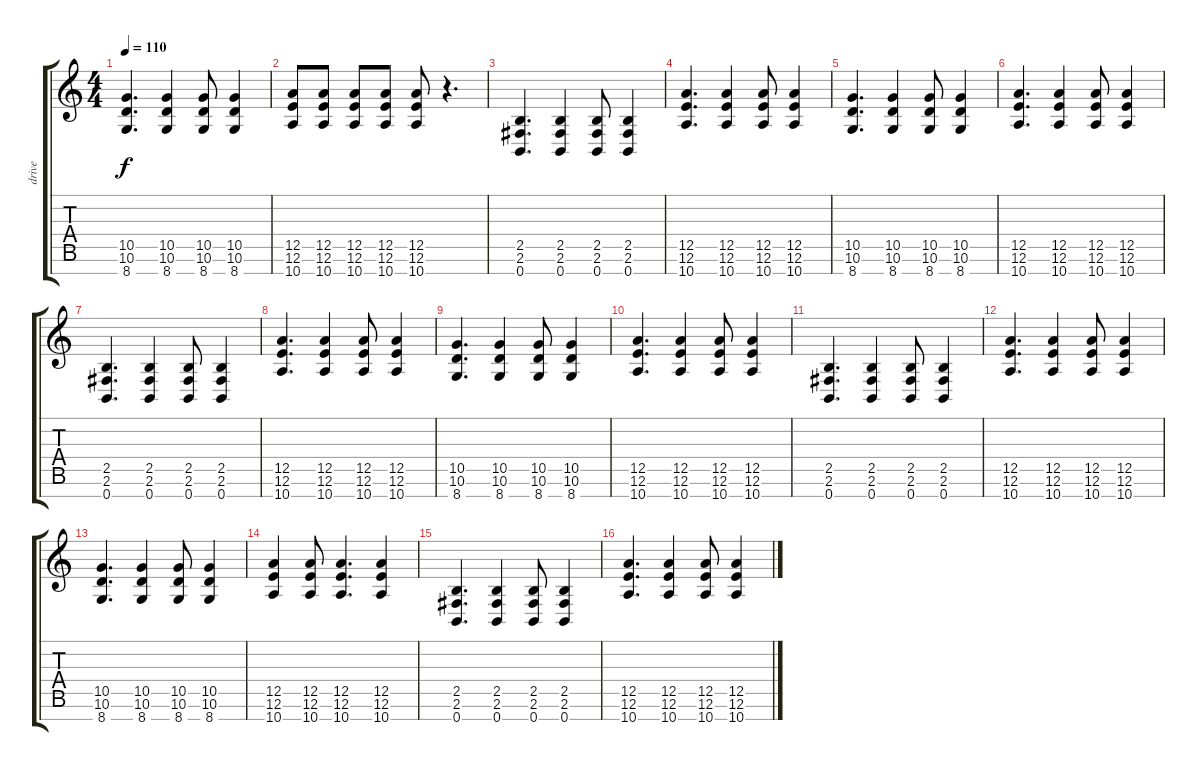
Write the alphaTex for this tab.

\track ("drive" "drive") {instrument overdrivenguitar}
\staff {score tabs}
\tuning (E4 B3 G3 D3 A2 E2 B1) {hide}
\ts (4 4)
\tempo 110
\clef g2
\ks c
(10.5 10.6 8.7).4{d dy f} (10.5 10.6 8.7).4 (10.5 10.6 8.7).8 (10.5 10.6 8.7).4 |
(12.5 12.6 10.7).8 (12.5 12.6 10.7).8 (12.5 12.6 10.7).8 (12.5 12.6 10.7).8 (12.5 12.6 10.7).8 r.4{d} |
(2.5 2.6 0.7).4{d} (2.5 2.6 0.7).4 (2.5 2.6 0.7).8 (2.5 2.6 0.7).4 |
(12.5 12.6 10.7).4{d} (12.5 12.6 10.7).4 (12.5 12.6 10.7).8 (12.5 12.6 10.7).4 |
(10.5 10.6 8.7).4{d} (10.5 10.6 8.7).4 (10.5 10.6 8.7).8 (10.5 10.6 8.7).4 |
(12.5 12.6 10.7).4{d} (12.5 12.6 10.7).4 (12.5 12.6 10.7).8 (12.5 12.6 10.7).4 |
(2.5 2.6 0.7).4{d} (2.5 2.6 0.7).4 (2.5 2.6 0.7).8 (2.5 2.6 0.7).4 |
(12.5 12.6 10.7).4{d} (12.5 12.6 10.7).4 (12.5 12.6 10.7).8 (12.5 12.6 10.7).4 |
(10.5 10.6 8.7).4{d} (10.5 10.6 8.7).4 (10.5 10.6 8.7).8 (10.5 10.6 8.7).4 |
(12.5 12.6 10.7).4{d} (12.5 12.6 10.7).4 (12.5 12.6 10.7).8 (12.5 12.6 10.7).4 |
(2.5 2.6 0.7).4{d} (2.5 2.6 0.7).4 (2.5 2.6 0.7).8 (2.5 2.6 0.7).4 |
(12.5 12.6 10.7).4{d} (12.5 12.6 10.7).4 (12.5 12.6 10.7).8 (12.5 12.6 10.7).4 |
(10.5 10.6 8.7).4{d} (10.5 10.6 8.7).4 (10.5 10.6 8.7).8 (10.5 10.6 8.7).4 |
(12.5 12.6 10.7).4 (12.5 12.6 10.7).8 (12.5 12.6 10.7).4{d} (12.5 12.6 10.7).4 |
(2.5 2.6 0.7).4{d} (2.5 2.6 0.7).4 (2.5 2.6 0.7).8 (2.5 2.6 0.7).4 |
(12.5 12.6 10.7).4{d} (12.5 12.6 10.7).4 (12.5 12.6 10.7).8 (12.5 12.6 10.7).4
